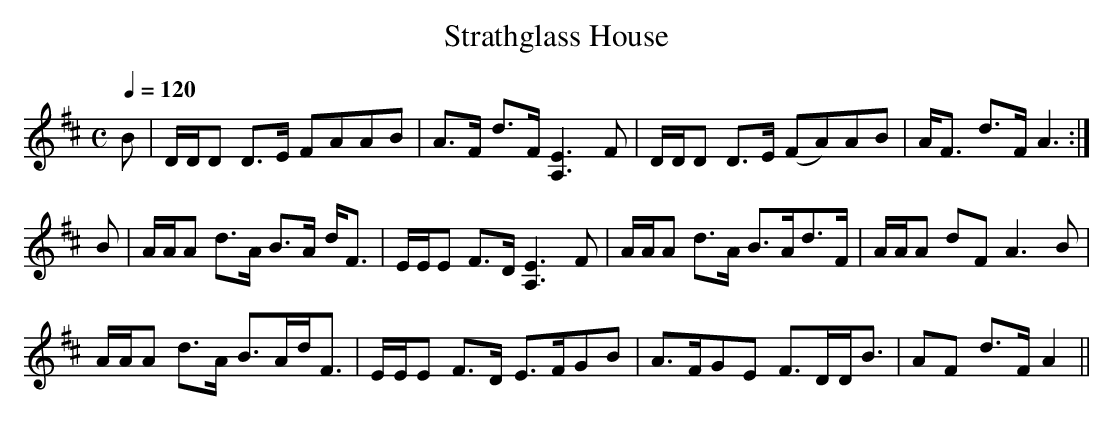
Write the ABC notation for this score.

X:1
T:Strathglass House
M:C
L:1/8
Q:1/4=120
K:D
B|D/D/D D>E FAAB|A>F d>F [A,3E3]F|D/D/D D>E (FA)AB|A<F d>F A3:|
B|A/A/A d>A B>A d<F|E/E/E F>D [A,3E3] F|A/A/A d>A B>Ad>F|A/A/A dF A3B|
A/A/A d>A B>Ad<F|E/E/E F>D E>FGB|A>FGE F>DD<B|AF d>F A2||
